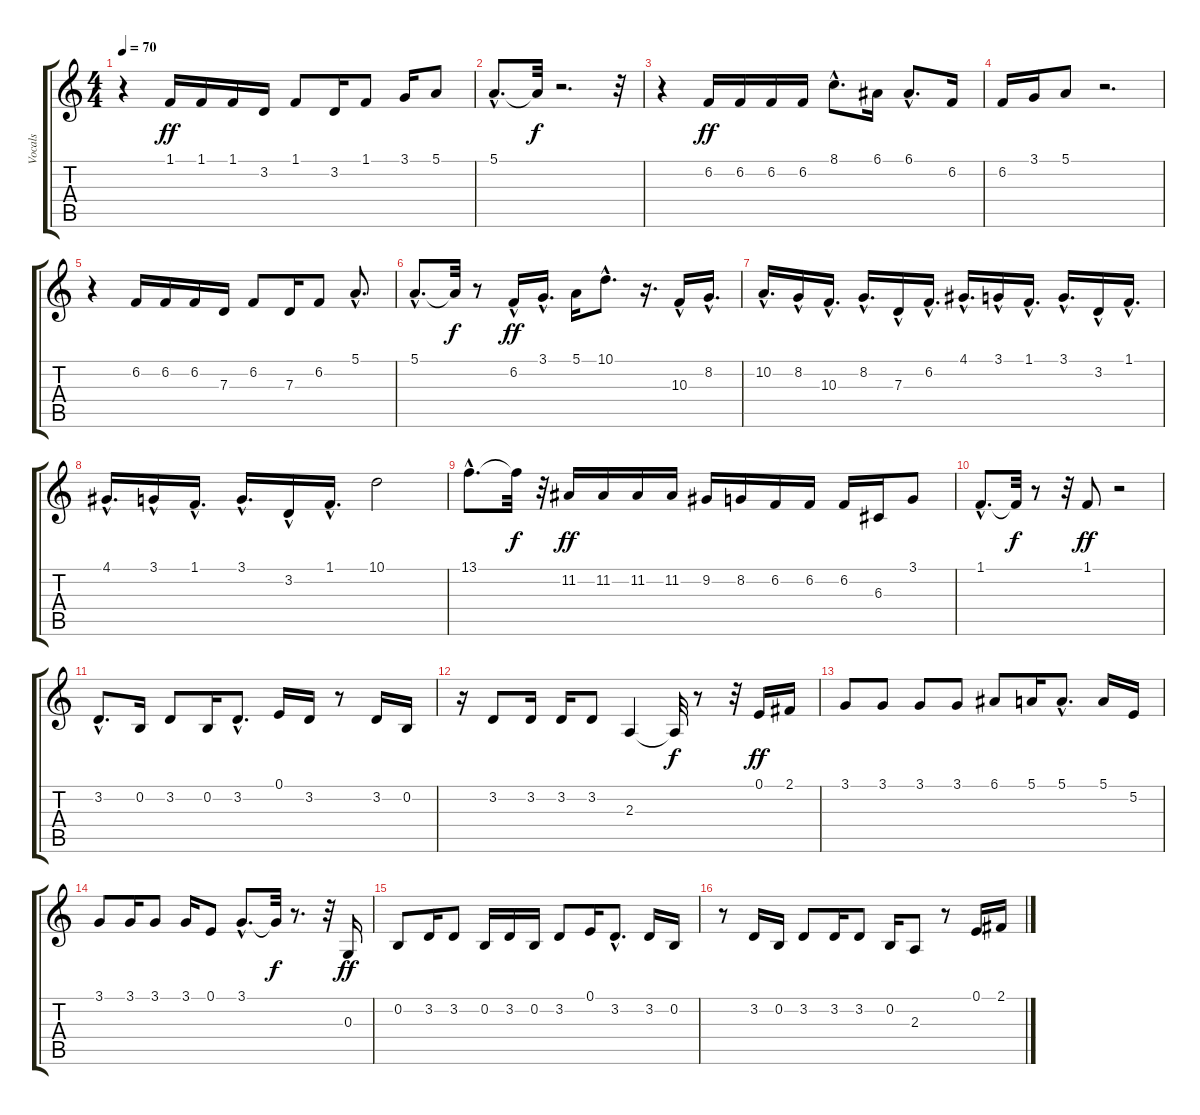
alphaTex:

\track ("Vocals" "Vocals") {instrument baritonesax}
\staff {score tabs}
\tuning (E4 B3 G3 D3 A2 E2) {hide}
\ts (4 4)
\tempo 70
\clef g2
\ks c
r.4{dy ff} 1.1.16 1.1.16 1.1.16 3.2.16 1.1.8 3.2.16 1.1.8 3.1.16 5.1.8 |
5.1{hac}.8{d} 5.1{t}.32{dy f} r.2{d} r.32 |
r.4 6.2.16{dy ff} 6.2.16 6.2.16 6.2.16 8.1{hac}.8{d} 6.1.16 6.1{hac}.8{d} 6.2.16 |
6.2.16 3.1.16 5.1.8 r.2{d} |
r.4 6.2.16 6.2.16 6.2.16 7.3.16 6.2.8 7.3.16 6.2.8 5.1{hac}.8{d} |
5.1{hac}.8{d} 5.1{t}.32{dy f} r.8 6.2{hac}.16{dy ff} 3.1{hac}.16{d} 5.1.16 10.1{hac}.8{d} r.16{d} 10.3{hac}.16 8.2{hac}.16{d} |
10.2{hac}.16{d} 8.2{hac}.16 10.3{hac}.16{d} 8.2{hac}.16{d} 7.3{hac}.16 6.2{hac}.16{d} 4.1{hac}.16{d} 3.1{hac}.16 1.1{hac}.16{d} 3.1{hac}.16{d} 3.2{hac}.16 1.1{hac}.16{d} |
4.1{hac}.16{d} 3.1{hac}.16 1.1{hac}.16{d} 3.1{hac}.16{d} 3.2{hac}.16 1.1{hac}.16{d} 10.1.2 |
13.1{hac}.8{d} 13.1{t}.32{dy f} r.32 11.2.16{dy ff} 11.2.16 11.2.16 11.2.16 9.2.16 8.2.16 6.2.16 6.2.16 6.2.16 6.3.16 3.1.8 |
1.1{hac}.8{d} 1.1{t}.32{dy f} r.8 r.32 1.1.8{dy ff} r.2 |
3.2{hac}.8{d} 0.2.16 3.2.8 0.2.16 3.2{hac}.8{d} 0.1.16 3.2.16 r.8 3.2.16 0.2.16 |
r.16 3.2.8 3.2.16 3.2.16 3.2.8 2.3.4 2.3{t}.32{dy f} r.8 r.32 0.1.16{dy ff} 2.1.16 |
3.1.8 3.1.8 3.1.8 3.1.8 6.1.8 5.1.16 5.1{hac}.8{d} 5.1.16 5.2.16 |
3.1.8 3.1.16 3.1.8 3.1.16 0.1.8 3.1{hac}.8{d} 3.1{t}.32{dy f} r.8{d} r.32 0.3.16{dy ff} |
0.2.8 3.2.16 3.2.8 0.2.16 3.2.16 0.2.16 3.2.8 0.1.16 3.2{hac}.8{d} 3.2.16 0.2.16 |
r.8 3.2.16 0.2.16 3.2.8 3.2.16 3.2.8 0.2.16 2.3.8 r.8 0.1.16 2.1.16
